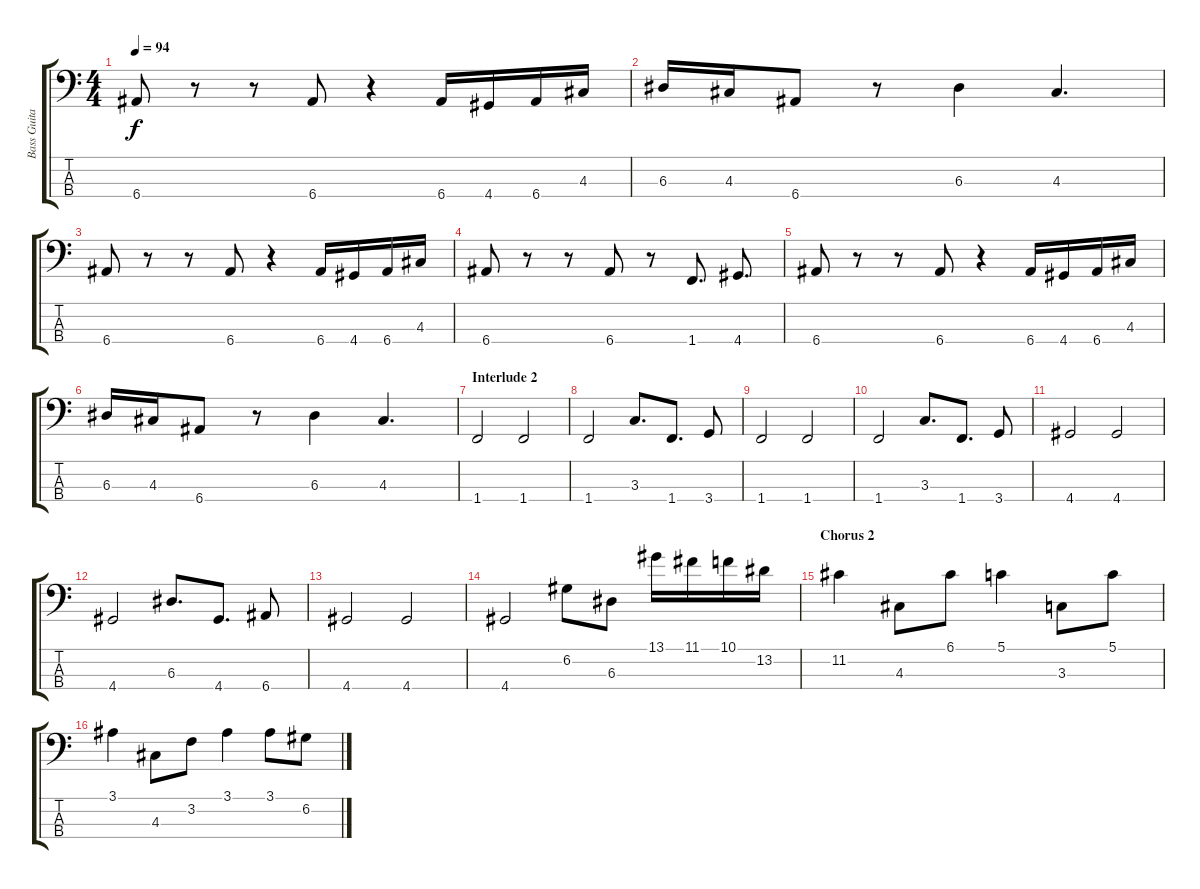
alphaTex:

\track ("Bass Guitar" "Bass Guita") {instrument electricbasspick}
\staff {score tabs}
\tuning (G2 D2 A1 E1) {hide}
\ts (4 4)
\tempo 94
\clef f4
\ks c
6.4.8{dy f} r.8 r.8 6.4.8 r.4 6.4.16 4.4.16 6.4.16 4.3.16 |
6.3.16 4.3.16 6.4.8 r.8 6.3.4 4.3.4{d} |
6.4.8 r.8 r.8 6.4.8 r.4 6.4.16 4.4.16 6.4.16 4.3.16 |
6.4.8 r.8 r.8 6.4.8 r.8 1.4.8{d} 4.4.8{d} |
6.4.8 r.8 r.8 6.4.8 r.4 6.4.16 4.4.16 6.4.16 4.3.16 |
6.3.16 4.3.16 6.4.8 r.8 6.3.4 4.3.4{d} |
\section ("" "Interlude 2")
1.4.2 1.4.2 |
1.4.2 3.3.8{d} 1.4.8{d} 3.4.8 |
1.4.2 1.4.2 |
1.4.2 3.3.8{d} 1.4.8{d} 3.4.8 |
4.4.2 4.4.2 |
4.4.2 6.3.8{d} 4.4.8{d} 6.4.8 |
4.4.2 4.4.2 |
4.4.2 6.2.8 6.3.8 13.1.16 11.1.16 10.1.16 13.2.16 |
\section ("" "Chorus 2")
11.2.4 4.3.8 6.1.8 5.1.4 3.3.8 5.1.8 |
3.1.4 4.3.8 3.2.8 3.1.4 3.1.8 6.2.8
